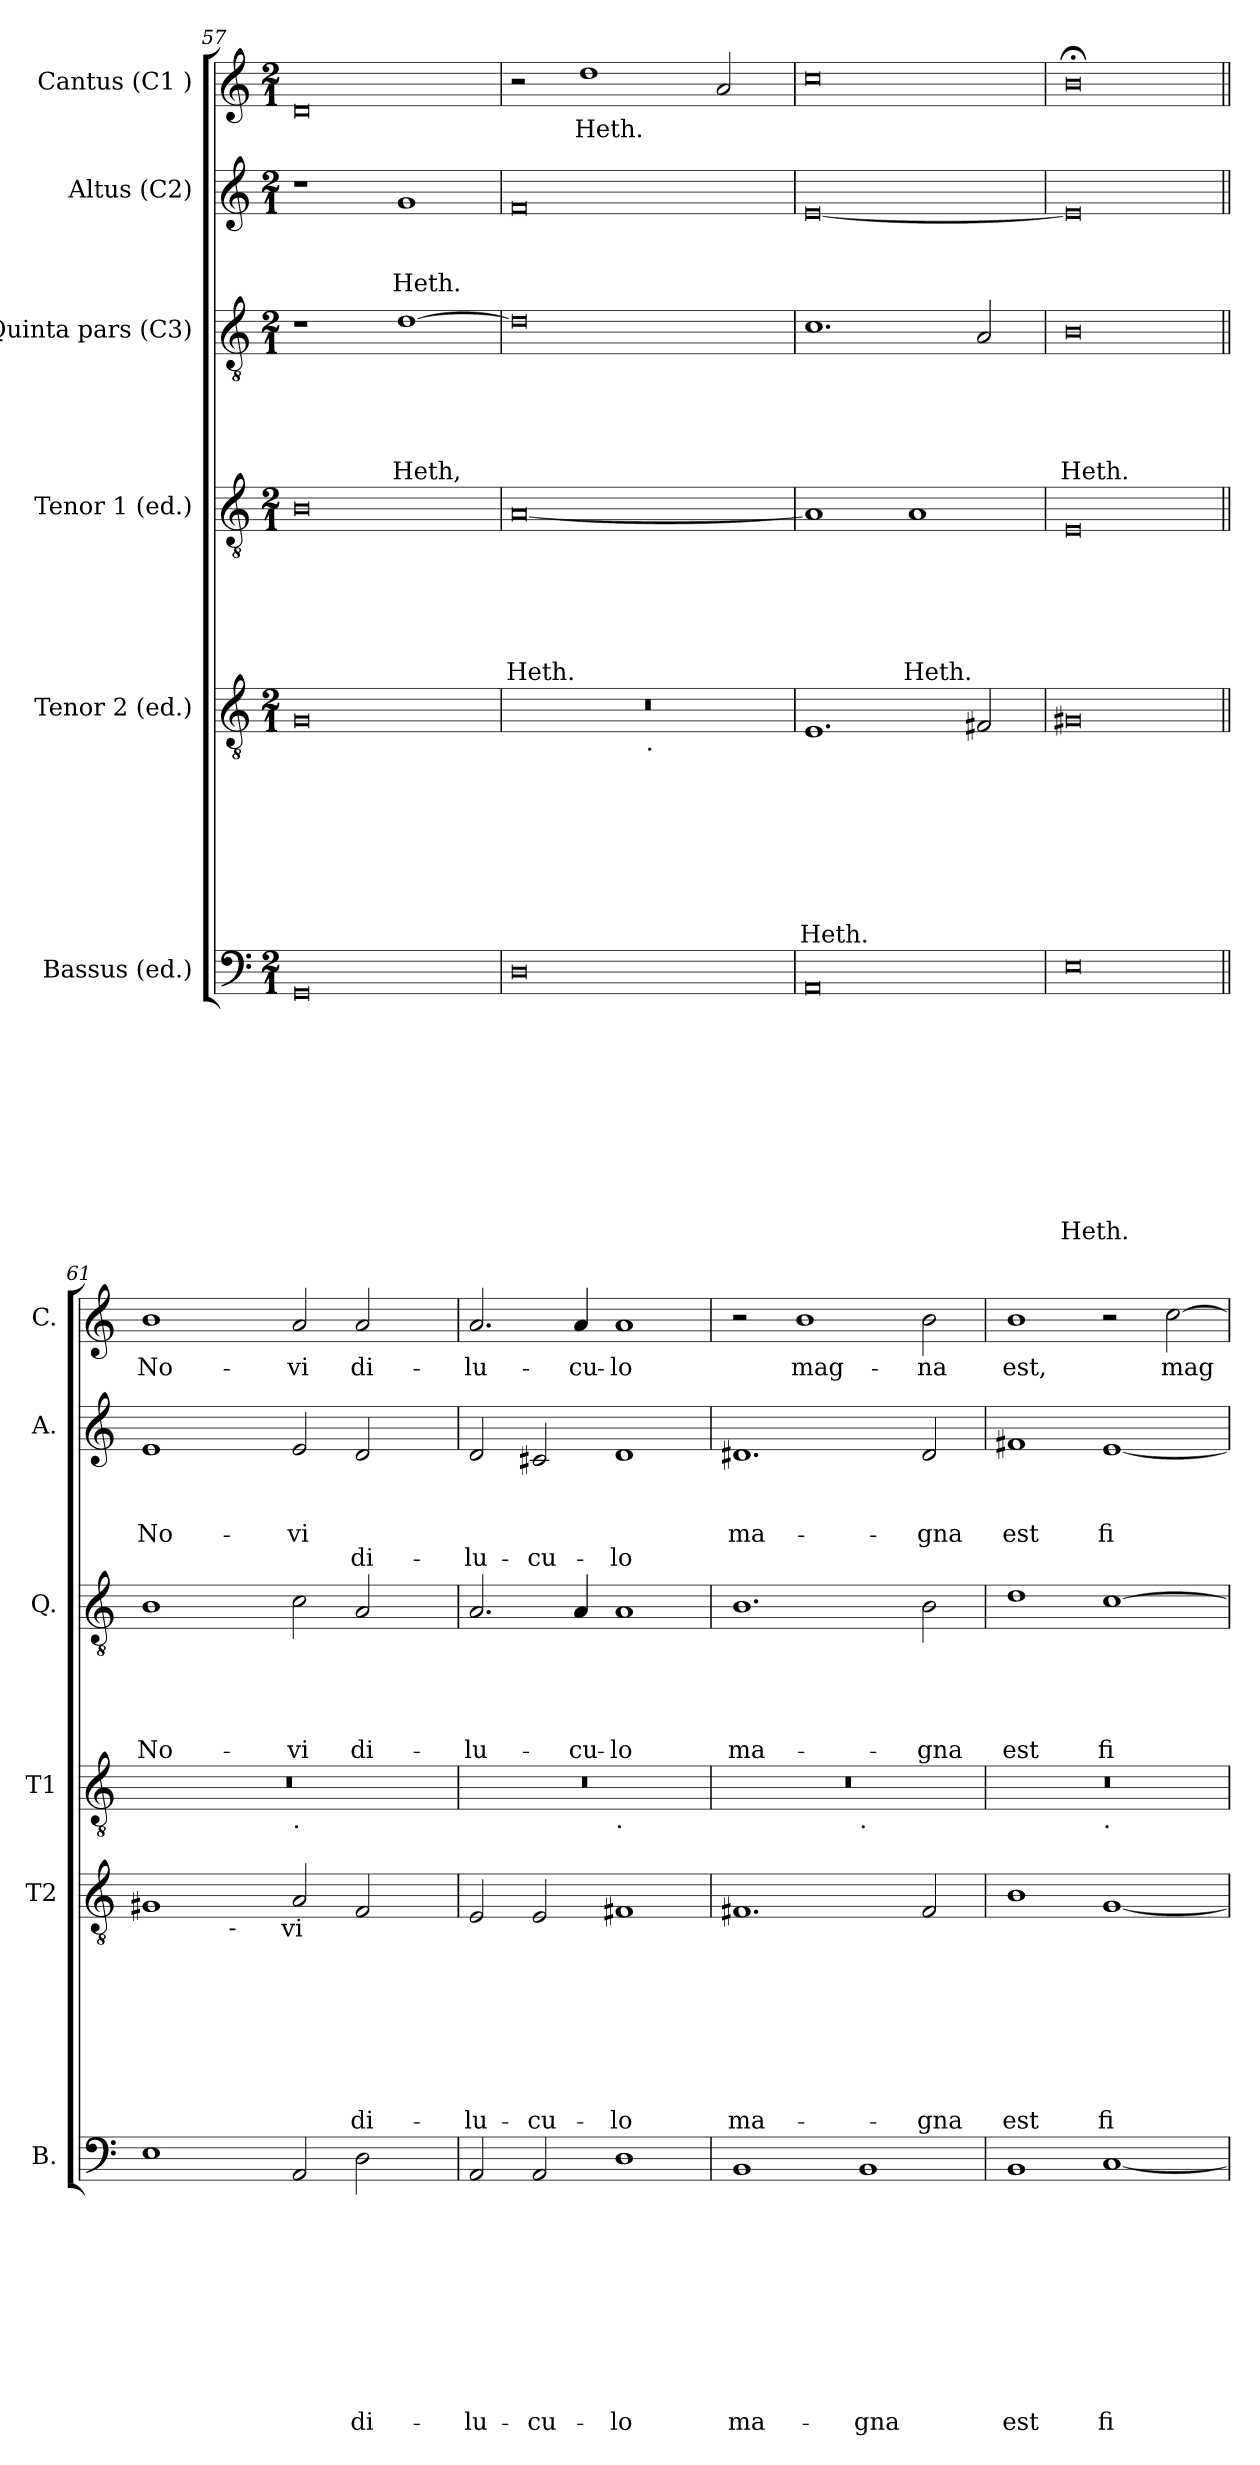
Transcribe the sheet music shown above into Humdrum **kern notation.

**kern	**text	**text	**text	**text	**text	**text	**text	**text	**text	**text	**kern	**text	**text	**text	**text	**text	**text	**text	**text	**kern	**text	**text	**text	**text	**text	**text	**kern	**text	**text	**text	**text	**text	**kern	**text	**text	**text	**text	**kern	**text
*part6	*part6	*part6	*part6	*part6	*part6	*part6	*part6	*part6	*part6	*part6	*part5	*part5	*part5	*part5	*part5	*part5	*part5	*part5	*part5	*part4	*part4	*part4	*part4	*part4	*part4	*part4	*part3	*part3	*part3	*part3	*part3	*part3	*part2	*part2	*part2	*part2	*part2	*part1	*part1
*staff6	*staff6	*staff6	*staff6	*staff6	*staff6	*staff6	*staff6	*staff6	*staff6	*staff6	*staff5	*staff5	*staff5	*staff5	*staff5	*staff5	*staff5	*staff5	*staff5	*staff4	*staff4	*staff4	*staff4	*staff4	*staff4	*staff4	*staff3	*staff3	*staff3	*staff3	*staff3	*staff3	*staff2	*staff2	*staff2	*staff2	*staff2	*staff1	*staff1
*I"Bassus (ed.)	*	*	*	*	*	*	*	*	*	*	*I"Tenor 2 (ed.)	*	*	*	*	*	*	*	*	*I"Tenor 1 (ed.)	*	*	*	*	*	*	*I"Quinta pars (C3)	*	*	*	*	*	*I"Altus (C2)	*	*	*	*	*I"Cantus (C1 )	*
*I'B.	*	*	*	*	*	*	*	*	*	*	*I'T2	*	*	*	*	*	*	*	*	*I'T1	*	*	*	*	*	*	*I'Q.	*	*	*	*	*	*I'A.	*	*	*	*	*I'C.	*
*clefF4	*	*	*	*	*	*	*	*	*	*	*clefGv2	*	*	*	*	*	*	*	*	*clefGv2	*	*	*	*	*	*	*clefGv2	*	*	*	*	*	*clefG2	*	*	*	*	*clefG2	*
*k[]	*	*	*	*	*	*	*	*	*	*	*k[]	*	*	*	*	*	*	*	*	*k[]	*	*	*	*	*	*	*k[]	*	*	*	*	*	*k[]	*	*	*	*	*k[]	*
*C:	*	*	*	*	*	*	*	*	*	*	*C:	*	*	*	*	*	*	*	*	*C:	*	*	*	*	*	*	*C:	*	*	*	*	*	*C:	*	*	*	*	*C:	*
*M2/1	*	*	*	*	*	*	*	*	*	*	*M2/1	*	*	*	*	*	*	*	*	*M2/1	*	*	*	*	*	*	*M2/1	*	*	*	*	*	*M2/1	*	*	*	*	*M2/1	*
=57	=57	=57	=57	=57	=57	=57	=57	=57	=57	=57	=57	=57	=57	=57	=57	=57	=57	=57	=57	=57	=57	=57	=57	=57	=57	=57	=57	=57	=57	=57	=57	=57	=57	=57	=57	=57	=57	=57	=57
0GG	.	.	.	.	.	.	.	.	.	.	0G	.	.	.	.	.	.	.	.	0B	.	.	.	.	.	.	1r	.	.	.	.	.	1r	.	.	.	.	0d	.
!	!	!	!	!	!	!	!	!	!	!	!	!	!	!	!	!	!	!	!	!	!	!	!	!	!	!	!	!	!	!	!	!LO:LY:b	!	!	!	!LO:LY:b	!	!	!
.	.	.	.	.	.	.	.	.	.	.	.	.	.	.	.	.	.	.	.	.	.	.	.	.	.	.	[>1d	.	.	.	.	Heth,	1g	.	.	Heth.	.	.	.
=58	=58	=58	=58	=58	=58	=58	=58	=58	=58	=58	=58	=58	=58	=58	=58	=58	=58	=58	=58	=58	=58	=58	=58	=58	=58	=58	=58	=58	=58	=58	=58	=58	=58	=58	=58	=58	=58	=58	=58
!	!	!	!	!	!	!	!	!	!	!	!	!	!	!	!	!	!	!	!	!	!	!	!	!	!	!LO:LY:b	!	!	!	!	!	!	!	!	!	!	!	!	!
*	*	*	*	*	*	*	*	*	*	*	*^	*	*	*	*	*	*	*	*	*	*	*	*	*	*	*	*	*	*	*	*	*	*	*	*	*	*	*	*
0D	.	.	.	.	.	.	.	.	.	.	0r	2ryy	.	.	.	.	.	.	.	.	[<0A	.	.	.	.	.	Heth.	0d]	.	.	.	.	.	0f	.	.	.	.	2r	.
!	!	!	!	!	!	!	!	!	!	!	!	!	!	!	!	!	!	!	!	!	!	!	!	!	!	!	!	!	!	!	!	!	!	!	!	!	!	!	!	!LO:LY:b
.	.	.	.	.	.	.	.	.	.	.	.	4...ryy	.	.	.	.	.	.	.	.	.	.	.	.	.	.	.	.	.	.	.	.	.	.	.	.	.	.	1dd	Heth.
!	!	!	!	!	!	!	!	!	!	!	!	!LO:TX:b:t=.	!	!	!	!	!	!	!	!	!	!	!	!	!	!	!	!	!	!	!	!	!	!	!	!	!	!	!	!
.	.	.	.	.	.	.	.	.	.	.	.	1ryy	.	.	.	.	.	.	.	.	.	.	.	.	.	.	.	.	.	.	.	.	.	.	.	.	.	.	.	.
.	.	.	.	.	.	.	.	.	.	.	.	.	.	.	.	.	.	.	.	.	.	.	.	.	.	.	.	.	.	.	.	.	.	.	.	.	.	.	2a/	.
.	.	.	.	.	.	.	.	.	.	.	.	32ryy	.	.	.	.	.	.	.	.	.	.	.	.	.	.	.	.	.	.	.	.	.	.	.	.	.	.	.	.
!!LO:LB:g=z
=59	=59	=59	=59	=59	=59	=59	=59	=59	=59	=59	=59	=59	=59	=59	=59	=59	=59	=59	=59	=59	=59	=59	=59	=59	=59	=59	=59	=59	=59	=59	=59	=59	=59	=59	=59	=59	=59	=59	=59	=59
!	!	!	!	!	!	!	!	!	!	!	!	!	!	!	!	!	!	!	!	!LO:LY:b	!	!	!	!	!	!	!	!	!	!	!	!	!	!	!	!	!	!	!	!
*	*	*	*	*	*	*	*	*	*	*	*v	*v	*	*	*	*	*	*	*	*	*	*	*	*	*	*	*	*	*	*	*	*	*	*	*	*	*	*	*	*
0AA	.	.	.	.	.	.	.	.	.	.	1.E	.	.	.	.	.	.	.	Heth.	1A]	.	.	.	.	.	.	1.c	.	.	.	.	.	[<0e	.	.	.	.	0cc	.
!	!	!	!	!	!	!	!	!	!	!	!	!	!	!	!	!	!	!	!	!	!	!	!	!	!	!LO:LY:b	!	!	!	!	!	!	!	!	!	!	!	!	!
.	.	.	.	.	.	.	.	.	.	.	.	.	.	.	.	.	.	.	.	1A	.	.	.	.	.	Heth.	.	.	.	.	.	.	.	.	.	.	.	.	.
.	.	.	.	.	.	.	.	.	.	.	2F#X/	.	.	.	.	.	.	.	.	.	.	.	.	.	.	.	2A/	.	.	.	.	.	.	.	.	.	.	.	.
=60	=60	=60	=60	=60	=60	=60	=60	=60	=60	=60	=60	=60	=60	=60	=60	=60	=60	=60	=60	=60	=60	=60	=60	=60	=60	=60	=60	=60	=60	=60	=60	=60	=60	=60	=60	=60	=60	=60	=60
!	!	!	!	!	!	!	!	!	!	!LO:LY:b	!	!	!	!	!	!	!	!	!	!	!	!	!	!	!	!	!	!	!	!	!	!LO:LY:b	!	!	!	!	!	!	!
0E	.	.	.	.	.	.	.	.	.	Heth.	0G#X	.	.	.	.	.	.	.	.	0E	.	.	.	.	.	.	0B	.	.	.	.	Heth.	0e]	.	.	.	.	0b;<	.
=61||	=61||	=61||	=61||	=61||	=61||	=61||	=61||	=61||	=61||	=61||	=61||	=61||	=61||	=61||	=61||	=61||	=61||	=61||	=61||	=61||	=61||	=61||	=61||	=61||	=61||	=61||	=61||	=61||	=61||	=61||	=61||	=61||	=61||	=61||	=61||	=61||	=61||	=61||	=61||
!	!	!	!	!	!	!	!	!	!	!	!LO:TX:b:t=No	!	!	!	!	!	!	!	!	!	!	!	!	!	!	!	!	!	!	!	!	!	!	!	!	!	!	!	!
!	!	!	!	!	!	!	!	!	!	!	!	!	!	!	!	!	!	!	!	!	!	!	!	!	!	!	!	!	!	!	!	!LO:LY:b	!	!	!	!LO:LY:b	!	!	!LO:LY:b
*	*	*	*	*	*	*	*	*	*	*	*^	*	*	*	*	*	*	*	*	*^	*	*	*	*	*	*	*	*	*	*	*	*	*	*	*	*	*	*	*
*	*	*	*	*	*	*	*	*	*	*	*	*^	*	*	*	*	*	*	*	*	*	*	*	*	*	*	*	*	*	*	*	*	*	*	*	*	*	*	*	*	*
1E	.	.	.	.	.	.	.	.	.	.	1G#X	2ryy	2ryy	.	.	.	.	.	.	.	.	0r	1ryy	.	.	.	.	.	.	1B	.	.	.	.	No-	1e	.	.	No-	.	1b	No-
.	.	.	.	.	.	.	.	.	.	.	.	16.ryy	4...ryy	.	.	.	.	.	.	.	.	.	.	.	.	.	.	.	.	.	.	.	.	.	.	.	.	.	.	.	.	.
!	!	!	!	!	!	!	!	!	!	!	!	!LO:TX:b:t=-	!	!	!	!	!	!	!	!	!	!	!	!	!	!	!	!	!	!	!	!	!	!	!	!	!	!	!	!	!	!
.	.	.	.	.	.	.	.	.	.	.	.	1ryy	.	.	.	.	.	.	.	.	.	.	.	.	.	.	.	.	.	.	.	.	.	.	.	.	.	.	.	.	.	.
!	!	!	!	!	!	!	!	!	!	!	!	!	!LO:TX:b:t=vi	!	!	!	!	!	!	!	!	!	!	!	!	!	!	!	!	!	!	!	!	!	!	!	!	!	!	!	!	!
.	.	.	.	.	.	.	.	.	.	.	.	.	1ryy	.	.	.	.	.	.	.	.	.	.	.	.	.	.	.	.	.	.	.	.	.	.	.	.	.	.	.	.	.
!	!	!	!	!	!	!	!	!	!	!	!	!	!	!	!	!	!	!	!	!	!	!	!LO:TX:b:t=.	!	!	!	!	!	!	!	!	!	!	!	!	!	!	!	!	!	!	!
!	!	!	!	!	!	!	!	!	!	!	!	!	!	!	!	!	!	!	!	!	!	!	!	!	!	!	!	!	!	!	!	!	!	!	!LO:LY:b	!	!	!	!LO:LY:b	!	!	!LO:LY:b
2AA/	.	.	.	.	.	.	.	.	.	.	2A/	.	.	.	.	.	.	.	.	.	.	.	1ryy	.	.	.	.	.	.	2c\	.	.	.	.	-vi	2e/	.	.	-vi	.	2a/	-vi
!	!	!	!	!	!	!	!	!	!	!LO:LY:b	!	!	!	!	!	!	!	!	!	!	!LO:LY:b	!	!	!	!	!	!	!	!	!	!	!	!	!	!LO:LY:b	!	!	!	!	!LO:LY:b	!	!LO:LY:b
2D\	.	.	.	.	.	.	.	.	.	di-	2F/	.	.	.	.	.	.	.	.	.	di-	.	.	.	.	.	.	.	.	2A/	.	.	.	.	di-	2d/	.	.	.	-di-	2a/	di-
.	.	.	.	.	.	.	.	.	.	.	.	4ryy	.	.	.	.	.	.	.	.	.	.	.	.	.	.	.	.	.	.	.	.	.	.	.	.	.	.	.	.	.	.
.	.	.	.	.	.	.	.	.	.	.	.	8ryy	.	.	.	.	.	.	.	.	.	.	.	.	.	.	.	.	.	.	.	.	.	.	.	.	.	.	.	.	.	.
.	.	.	.	.	.	.	.	.	.	.	.	32ryy	32ryy	.	.	.	.	.	.	.	.	.	.	.	.	.	.	.	.	.	.	.	.	.	.	.	.	.	.	.	.	.
=62	=62	=62	=62	=62	=62	=62	=62	=62	=62	=62	=62	=62	=62	=62	=62	=62	=62	=62	=62	=62	=62	=62	=62	=62	=62	=62	=62	=62	=62	=62	=62	=62	=62	=62	=62	=62	=62	=62	=62	=62	=62	=62
!	!	!	!	!	!	!	!	!	!	!LO:LY:b	!	!	!	!	!	!	!	!	!	!	!LO:LY:b	!	!	!	!	!	!	!	!	!	!	!	!	!	!LO:LY:b	!	!	!	!	!LO:LY:b	!	!LO:LY:b
*	*	*	*	*	*	*	*	*	*	*	*v	*v	*v	*	*	*	*	*	*	*	*	*	*	*	*	*	*	*	*	*	*	*	*	*	*	*	*	*	*	*	*	*
2AA/	.	.	.	.	.	.	.	.	.	-lu-	2E/	.	.	.	.	.	.	.	-lu-	0r	1ryy	.	.	.	.	.	.	2.A/	.	.	.	.	-lu-	2d/	.	.	.	-lu-	2.a/	-lu-
!	!	!	!	!	!	!	!	!	!	!LO:LY:b	!	!	!	!	!	!	!	!	!LO:LY:b	!	!	!	!	!	!	!	!	!	!	!	!	!	!	!	!	!	!	!LO:LY:b	!	!
2AA/	.	.	.	.	.	.	.	.	.	-cu-	2E/	.	.	.	.	.	.	.	-cu-	.	.	.	.	.	.	.	.	.	.	.	.	.	.	2c#X/	.	.	.	-cu-	.	.
!	!	!	!	!	!	!	!	!	!	!	!	!	!	!	!	!	!	!	!	!	!	!	!	!	!	!	!	!	!	!	!	!	!LO:LY:b	!	!	!	!	!	!	!LO:LY:b
.	.	.	.	.	.	.	.	.	.	.	.	.	.	.	.	.	.	.	.	.	.	.	.	.	.	.	.	4A/	.	.	.	.	-cu-	.	.	.	.	.	4a/	-cu-
!	!	!	!	!	!	!	!	!	!	!	!	!	!	!	!	!	!	!	!	!	!LO:TX:b:t=.	!	!	!	!	!	!	!	!	!	!	!	!	!	!	!	!	!	!	!
!	!	!	!	!	!	!	!	!	!	!LO:LY:b	!	!	!	!	!	!	!	!	!LO:LY:b	!	!	!	!	!	!	!	!	!	!	!	!	!	!LO:LY:b:rj	!	!	!	!	!LO:LY:b	!	!LO:LY:b:rj
1D	.	.	.	.	.	.	.	.	.	-lo	1F#X	.	.	.	.	.	.	.	-lo	.	1ryy	.	.	.	.	.	.	1A	.	.	.	.	-lo	1d	.	.	.	-lo	1a	-lo
=63	=63	=63	=63	=63	=63	=63	=63	=63	=63	=63	=63	=63	=63	=63	=63	=63	=63	=63	=63	=63	=63	=63	=63	=63	=63	=63	=63	=63	=63	=63	=63	=63	=63	=63	=63	=63	=63	=63	=63	=63
!	!	!	!	!	!	!	!	!	!	!LO:LY:b	!	!	!	!	!	!	!	!	!LO:LY:b	!	!	!	!	!	!	!	!	!	!	!	!	!	!LO:LY:b	!	!	!	!LO:LY:b	!	!	!
1BB	.	.	.	.	.	.	.	.	.	ma-	1.F#X	.	.	.	.	.	.	.	ma-	0r	1ryy	.	.	.	.	.	.	1.B	.	.	.	.	ma-	1.d#X	.	.	ma-	.	2r	.
!	!	!	!	!	!	!	!	!	!	!	!	!	!	!	!	!	!	!	!	!	!	!	!	!	!	!	!	!	!	!	!	!	!	!	!	!	!	!	!	!LO:LY:b
.	.	.	.	.	.	.	.	.	.	.	.	.	.	.	.	.	.	.	.	.	.	.	.	.	.	.	.	.	.	.	.	.	.	.	.	.	.	.	1b	mag-
!	!	!	!	!	!	!	!	!	!	!	!	!	!	!	!	!	!	!	!	!	!LO:TX:b:t=.	!	!	!	!	!	!	!	!	!	!	!	!	!	!	!	!	!	!	!
!	!	!	!	!	!	!	!	!	!	!LO:LY:b	!	!	!	!	!	!	!	!	!	!	!	!	!	!	!	!	!	!	!	!	!	!	!	!	!	!	!	!	!	!
1BB	.	.	.	.	.	.	.	.	.	-gna	.	.	.	.	.	.	.	.	.	.	1ryy	.	.	.	.	.	.	.	.	.	.	.	.	.	.	.	.	.	.	.
!	!	!	!	!	!	!	!	!	!	!	!	!	!	!	!	!	!	!	!LO:LY:b	!	!	!	!	!	!	!	!	!	!	!	!	!	!LO:LY:b	!	!	!	!LO:LY:b	!	!	!LO:LY:b
.	.	.	.	.	.	.	.	.	.	.	2F#/	.	.	.	.	.	.	.	-gna	.	.	.	.	.	.	.	.	2B\	.	.	.	.	-gna	2d#/	.	.	-gna	.	2b\	-na
=64	=64	=64	=64	=64	=64	=64	=64	=64	=64	=64	=64	=64	=64	=64	=64	=64	=64	=64	=64	=64	=64	=64	=64	=64	=64	=64	=64	=64	=64	=64	=64	=64	=64	=64	=64	=64	=64	=64	=64	=64
!	!	!	!	!	!	!	!	!	!	!LO:LY:b	!	!	!	!	!	!	!	!	!LO:LY:b	!	!	!	!	!	!	!	!	!	!	!	!	!	!LO:LY:b	!	!	!	!LO:LY:b	!	!	!LO:LY:b
1BB	.	.	.	.	.	.	.	.	.	est	1B	.	.	.	.	.	.	.	est	0r	1ryy	.	.	.	.	.	.	1d	.	.	.	.	est	1f#X	.	.	est	.	1b	est,
!	!	!	!	!	!	!	!	!	!	!	!	!	!	!	!	!	!	!	!	!	!LO:TX:b:t=.	!	!	!	!	!	!	!	!	!	!	!	!	!	!	!	!	!	!	!
!	!	!	!	!	!	!	!	!	!	!LO:LY:b	!	!	!	!	!	!	!	!	!LO:LY:b	!	!	!	!	!	!	!	!	!	!	!	!	!	!LO:LY:b	!	!	!	!LO:LY:b	!	!	!
[<1C	.	.	.	.	.	.	.	.	.	fi-	[<1G	.	.	.	.	.	.	.	fi-	.	1ryy	.	.	.	.	.	.	[>1c	.	.	.	.	fi-	[<1e	.	.	fi-	.	2r	.
!	!	!	!	!	!	!	!	!	!	!	!	!	!	!	!	!	!	!	!	!	!	!	!	!	!	!	!	!	!	!	!	!	!	!	!	!	!	!	!	!LO:LY:b
.	.	.	.	.	.	.	.	.	.	.	.	.	.	.	.	.	.	.	.	.	.	.	.	.	.	.	.	.	.	.	.	.	.	.	.	.	.	.	[>2cc\	mag-
*	*	*	*	*	*	*	*	*	*	*	*	*	*	*	*	*	*	*	*	*v	*v	*	*	*	*	*	*	*	*	*	*	*	*	*	*	*	*	*	*	*
=	=	=	=	=	=	=	=	=	=	=	=	=	=	=	=	=	=	=	=	=	=	=	=	=	=	=	=	=	=	=	=	=	=	=	=	=	=	=	=
*-	*-	*-	*-	*-	*-	*-	*-	*-	*-	*-	*-	*-	*-	*-	*-	*-	*-	*-	*-	*-	*-	*-	*-	*-	*-	*-	*-	*-	*-	*-	*-	*-	*-	*-	*-	*-	*-	*-	*-
